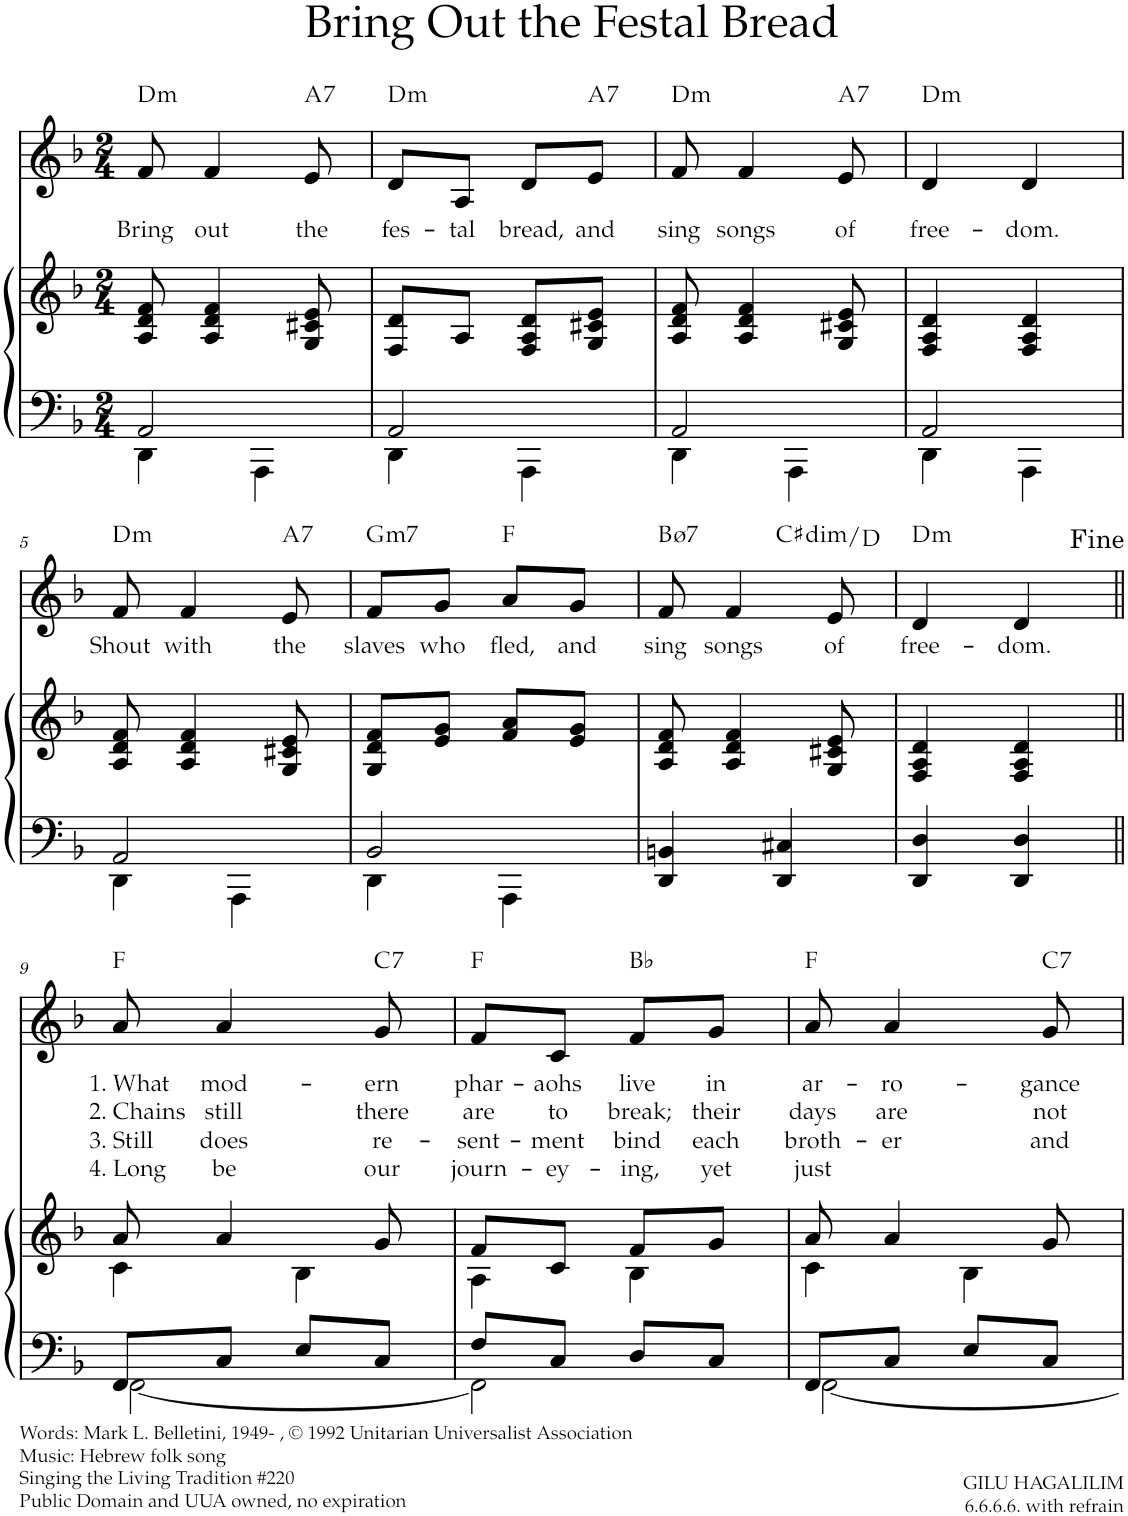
**kern	**kern	**kern	**text	**text	**text	**text	**harte
*part2	*part2	*part1	*part1	*part1	*part1	*part1	*part1
*staff3	*staff2	*staff1	*staff1	*staff1	*staff1	*staff1	*
*I"Piano	*	*I"Oboe	*	*	*	*	*
*I'Pno	*	*I'Ob	*	*	*	*	*
*clefF4	*clefG2	*clefG2	*	*	*	*	*
*k[b-]	*k[b-]	*k[b-]	*	*	*	*	*
*M2/4	*M2/4	*M2/4	*	*	*	*	*
=1	=1	=1	=1	=1	=1	=1	=1
*^	*	*	*	*	*	*	*
!	!	!	!	!LO:LY:b	!	!	!	!LO:H:kt=m
2AA/	4DD\	8A/ 8d/ 8f/	8f/	Bring	.	.	.	D:min
!	!	!	!	!LO:LY:b	!	!	!	!
.	.	4A/ 4d/ 4f/	4f/	out	.	.	.	.
.	4AAA\	.	.	.	.	.	.	.
!	!	!	!	!LO:LY:b	!	!	!	!LO:H:kt=7
.	.	8G/ 8c#X/ 8e/	8e/	the	.	.	.	A:7
=2	=2	=2	=2	=2	=2	=2	=2	=2
!	!	!	!	!LO:LY:b	!	!	!	!LO:H:kt=m
2AA/	4DD\	8F/ 8d/L	8d/L	fes-	.	.	.	D:min
!	!	!	!	!LO:LY:b	!	!	!	!
.	.	8A/J	8A/J	-tal	.	.	.	.
!	!	!	!	!LO:LY:b	!	!	!	!
.	4AAA\	8F/ 8A/ 8d/L	8d/L	bread,	.	.	.	.
!	!	!	!	!LO:LY:b	!	!	!	!LO:H:kt=7
.	.	8G/ 8c#X/ 8e/J	8e/J	and	.	.	.	A:7
=3	=3	=3	=3	=3	=3	=3	=3	=3
!	!	!	!	!LO:LY:b	!	!	!	!LO:H:kt=m
2AA/	4DD\	8A/ 8d/ 8f/	8f/	sing	.	.	.	D:min
!	!	!	!	!LO:LY:b	!	!	!	!
.	.	4A/ 4d/ 4f/	4f/	songs	.	.	.	.
.	4AAA\	.	.	.	.	.	.	.
!	!	!	!	!LO:LY:b	!	!	!	!LO:H:kt=7
.	.	8G/ 8c#X/ 8e/	8e/	of	.	.	.	A:7
=4	=4	=4	=4	=4	=4	=4	=4	=4
!	!	!	!	!LO:LY:b	!	!	!	!LO:H:kt=m
2AA/	4DD\	4F/ 4A/ 4d/	4d/	free-	.	.	.	D:min
!	!	!	!	!LO:LY:b	!	!	!	!
.	4AAA\	4F/ 4A/ 4d/	4d/	-dom.	.	.	.	.
!!LO:LB:g=z
=5	=5	=5	=5	=5	=5	=5	=5	=5
!	!	!	!	!LO:LY:b	!	!	!	!LO:H:kt=m
2AA/	4DD\	8A/ 8d/ 8f/	8f/	Shout	.	.	.	D:min
!	!	!	!	!LO:LY:b	!	!	!	!
.	.	4A/ 4d/ 4f/	4f/	with	.	.	.	.
.	4AAA\	.	.	.	.	.	.	.
!	!	!	!	!LO:LY:b	!	!	!	!LO:H:kt=7
.	.	8G/ 8c#X/ 8e/	8e/	the	.	.	.	A:7
=6	=6	=6	=6	=6	=6	=6	=6	=6
!	!	!	!	!LO:LY:b	!	!	!	!LO:H:kt=m7
2BB-/	4DD\	8G/ 8d/ 8f/L	8f/L	slaves	.	.	.	G:min7
!	!	!	!	!LO:LY:b	!	!	!	!
.	.	8e/ 8g/J	8g/J	who	.	.	.	.
!	!	!	!	!LO:LY:b	!	!	!	!
.	4AAA\	8f/ 8a/L	8a/L	fled,	.	.	.	F:maj
!	!	!	!	!LO:LY:b	!	!	!	!
.	.	8e/ 8g/J	8g/J	and	.	.	.	.
*v	*v	*	*	*	*	*	*	*
=7	=7	=7	=7	=7	=7	=7	=7
!	!	!	!LO:LY:b	!	!	!	!LO:H:kt=7
*	*	*^	*	*	*	*	*
4DD/ 4BBn/	8A/ 8d/ 8f/	8f/	4ryy	sing	.	.	.	B:hdim7
!	!	!	!	!LO:LY:b	!	!	!	!
.	4A/ 4d/ 4f/	4f/	.	songs	.	.	.	.
!	!	!	!	!	!	!	!	!LO:H:kt=dim
4DD/ 4C#X/	.	.	4ryy	.	.	.	.	C#:dim/b2
!	!	!	!	!LO:LY:b	!	!	!	!
.	8G/ 8c#X/ 8e/	8e/	.	of	.	.	.	.
=8	=8	=8	=8	=8	=8	=8	=8	=8
!	!	!	!	!LO:LY:b	!	!	!	!LO:H:kt=m
*	*	*v	*v	*	*	*	*	*
4DD/ 4D/	4F/ 4A/ 4d/	4d/	free-	.	.	.	D:min
!	!	!	!LO:LY:b	!	!	!	!
4DD/ 4D/	4F/ 4A/ 4d/	4d/	-dom.	.	.	.	.
!!LO:LB:g=z
=9||	=9||	=9||	=9||	=9||	=9||	=9||	=9||
*^	*^	*	*	*	*	*	*
!	!	!	!	!	!LO:LY:b	!LO:LY:b	!LO:LY:b	!LO:LY:b	!
8FF/L	[2FF\	8a/	4c\	8a/	1. What	2. Chains	3. Still	4. Long	F:maj
!	!	!	!	!	!LO:LY:b	!LO:LY:b	!LO:LY:b	!LO:LY:b	!
8C/J	.	4a/	.	4a/	mod-	still	does	be	.
8E/L	.	.	4B-\	.	.	.	.	.	.
!	!	!	!	!	!LO:LY:b	!LO:LY:b	!LO:LY:b	!LO:LY:b	!LO:H:kt=7
8C/J	.	8g/	.	8g/	-ern	there	re-	our	C:7
=10	=10	=10	=10	=10	=10	=10	=10	=10	=10
!	!	!	!	!	!LO:LY:b	!LO:LY:b	!LO:LY:b	!LO:LY:b	!
8F/L	2FF\]	8f/L	4A\	8f/L	phar-	are	-sent-	journ-	F:maj
!	!	!	!	!	!LO:LY:b	!LO:LY:b	!LO:LY:b	!LO:LY:b	!
8C/J	.	8c/J	.	8c/J	-aohs	to	-ment	-ey-	.
!	!	!	!	!	!LO:LY:b	!LO:LY:b	!LO:LY:b	!LO:LY:b	!
8D/L	.	8f/L	4B-\	8f/L	live	break;	bind	-ing,	Bb:maj
!	!	!	!	!	!LO:LY:b	!LO:LY:b	!LO:LY:b	!LO:LY:b	!
8C/J	.	8g/J	.	8g/J	in	their	each	yet	.
=11	=11	=11	=11	=11	=11	=11	=11	=11	=11
!	!	!	!	!	!LO:LY:b	!LO:LY:b	!LO:LY:b	!LO:LY:b	!
8FF/L	[2FF\	8a/	4c\	8a/	ar-	days	broth-	just	F:maj
!	!	!	!	!	!LO:LY:b	!LO:LY:b	!LO:LY:b	!	!
8C/J	.	4a/	.	4a/	-ro-	are	-er	.	.
8E/L	.	.	4B-\	.	.	.	.	.	.
!	!	!	!	!	!LO:LY:b	!LO:LY:b	!LO:LY:b	!	!LO:H:kt=7
8C/J	.	8g/	.	8g/	-gance	not	and	.	C:7
*v	*v	*	*	*	*	*	*	*	*
*	*v	*v	*	*	*	*	*	*
=	=	=	=	=	=	=	=
*-	*-	*-	*-	*-	*-	*-	*-
